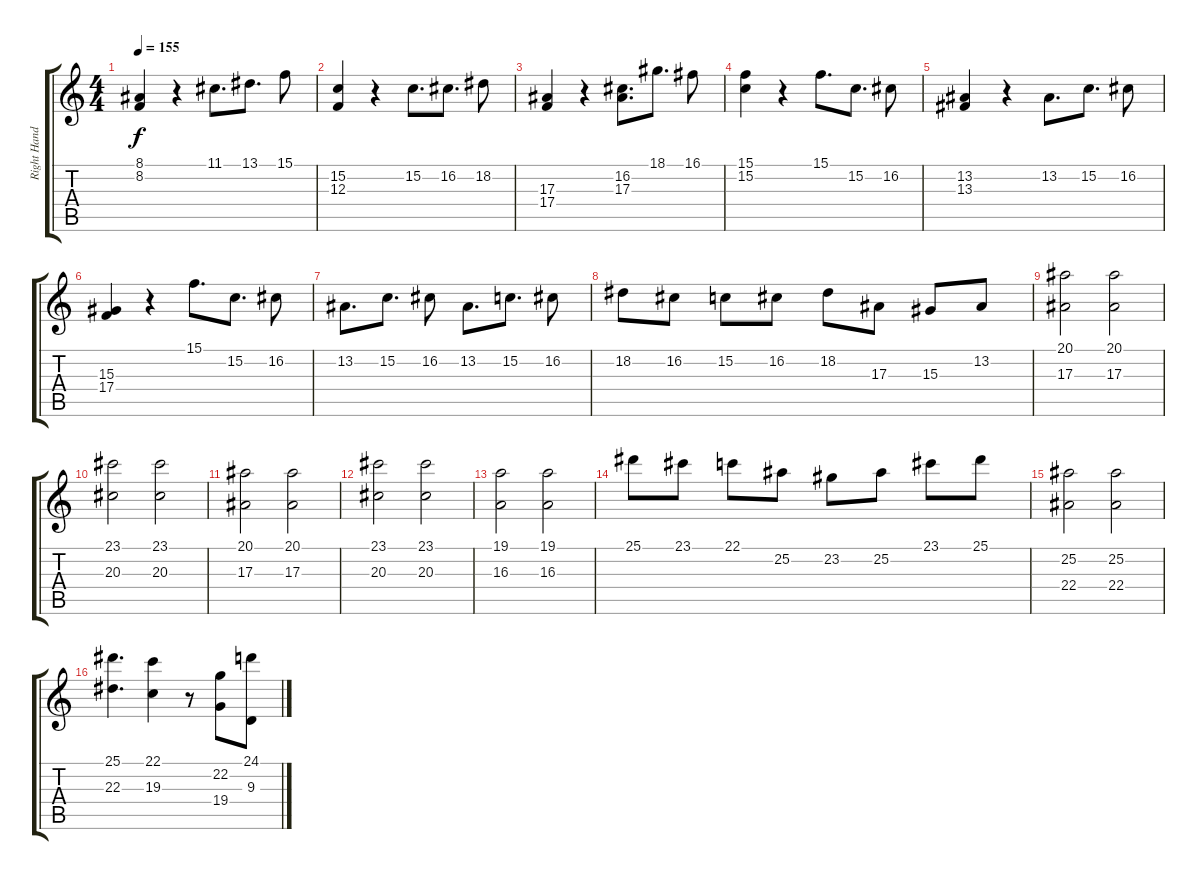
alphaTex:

\track ("Right Hand" "Right Hand") {instrument acousticgrandpiano}
\staff {score tabs}
\tuning (D4 A3 F3 C3 G2 D2) {hide}
\ts (4 4)
\tempo 155
\clef g2
\ks c
(8.1 8.2).4{dy f} r.4 11.1.8{d} 13.1.8{d} 15.1.8 |
(15.2 12.3).4 r.4 15.2.8{d} 16.2.8{d} 18.2.8 |
(17.3 17.4).4 r.4 (16.2 17.3).8{d} 18.1.8{d} 16.1.8 |
(15.1 15.2).4 r.4 15.1.8{d} 15.2.8{d} 16.2.8 |
(13.2 13.3).4 r.4 13.2.8{d} 15.2.8{d} 16.2.8 |
(15.3 17.4).4 r.4 15.1.8{d} 15.2.8{d} 16.2.8 |
13.2.8{d} 15.2.8{d} 16.2.8 13.2.8{d} 15.2.8{d} 16.2.8 |
18.2.8 16.2.8 15.2.8 16.2.8 18.2.8 17.3.8 15.3.8 13.2.8 |
(20.1 17.3).2 (20.1 17.3).2 |
(23.1 20.3).2 (23.1 20.3).2 |
(20.1 17.3).2 (20.1 17.3).2 |
(23.1 20.3).2 (23.1 20.3).2 |
(19.1 16.3).2 (19.1 16.3).2 |
25.1.8 23.1.8 22.1.8 25.2.8 23.2.8 25.2.8 23.1.8 25.1.8 |
(25.2 22.4).2 (25.2 22.4).2 |
(25.1 22.3).4{d} (22.1 19.3).4 r.8 (22.2 19.4).8 (24.1 9.3).8
